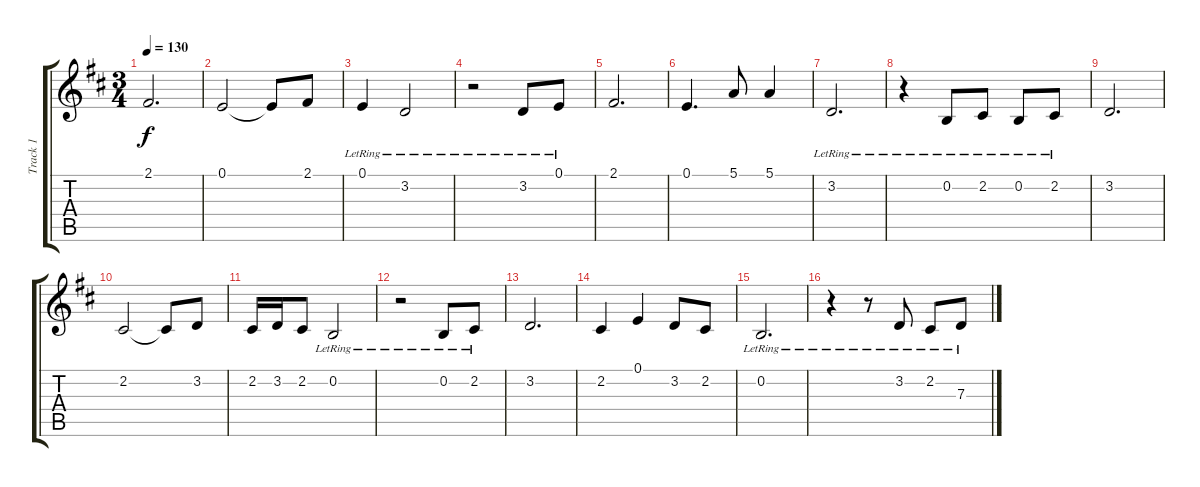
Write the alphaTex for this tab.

\track ("Track 1" "Track 1") {instrument acousticgrandpiano}
\staff {score tabs}
\tuning (E4 B3 G3 D3 A2 E2) {hide}
\ts (3 4)
\tempo 130
\clef g2
\ks d
2.1.2{d dy f} |
0.1.2 0.1{t}.8 2.1.8 |
0.1{lr}.4 3.2{lr}.2 |
r.2 3.2{lr}.8 0.1{lr}.8 |
2.1.2{d} |
0.1.4{d} 5.1.8 5.1.4 |
3.2{lr}.2{d} |
r.4 0.2{lr}.8 2.2{lr}.8 0.2{lr}.8 2.2{lr}.8 |
3.2.2{d} |
2.2.2 2.2{t}.8 3.2.8 |
2.2.16 3.2.16 2.2.8 0.2{lr}.2 |
r.2 0.2{lr}.8 2.2{lr}.8 |
3.2.2{d} |
2.2.4 0.1.4 3.2.8 2.2.8 |
0.2{lr}.2{d} |
r.4 r.8 3.2{lr}.8 2.2{lr}.8 7.3{lr}.8
